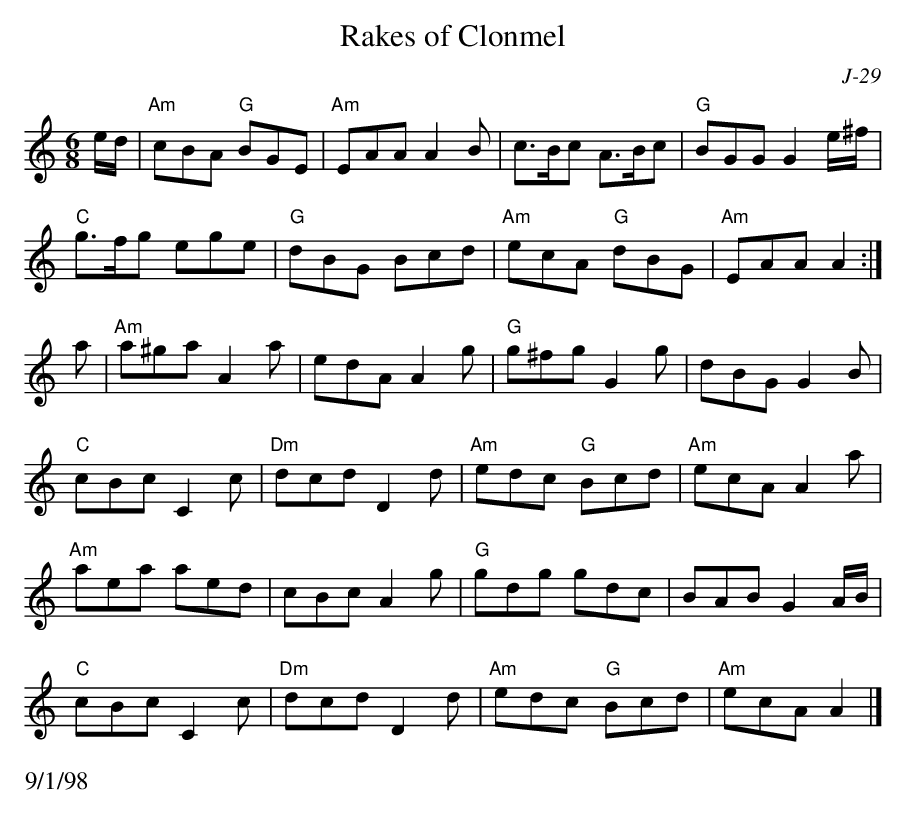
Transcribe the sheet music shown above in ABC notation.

X:1
T: Rakes of Clonmel
C: J-29
M: 6/8
K: Am
e/d/| "Am"cBA "G"BGE| "Am"EAA A2B| c>Bc A>Bc| "G"BGG G2e/^f/|
      "C"g>fg ege| "G"dBG Bcd| "Am"ecA "G"dBG| "Am"EAA A2:|
\
a| "Am"a^ga A2a| edA A2g| "G"g^fg G2g| dBG G2B|
   "C"cBc C2c| "Dm"dcd D2d| "Am"edc "G"Bcd| "Am"ecA A2a|
   "Am"aea aed| cBc A2g| "G"gdg gdc| BAB G2A/B/|
   "C"cBc C2c| "Dm"dcd D2d| "Am"edc "G"Bcd| "Am"ecA A2|]
